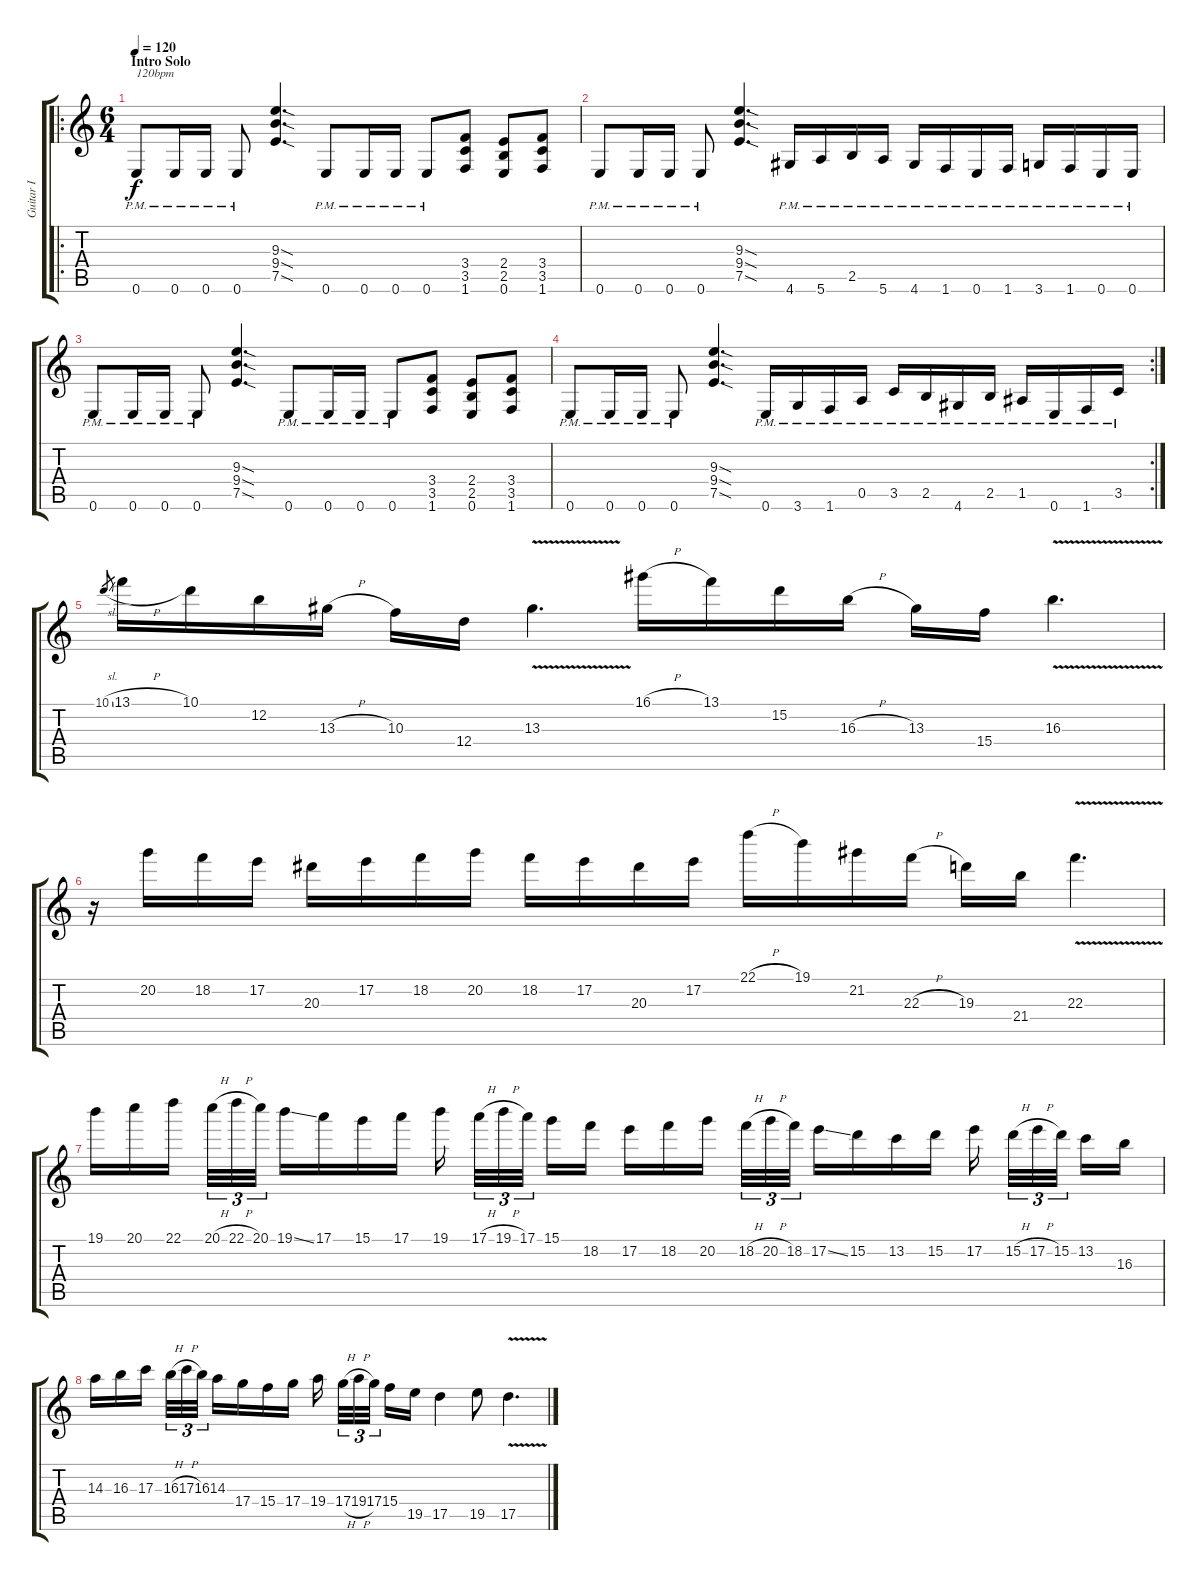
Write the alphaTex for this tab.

\track ("Guitar I" "Guitar I") {instrument distortionguitar}
\staff {score tabs}
\tuning (E4 B3 G3 D3 A2 E2) {hide}
\ro
\ts (6 4)
\section ("" "Intro Solo")
\tempo 120
\clef g2
\ks c
0.6{pm}.8{txt "120bpm" dy f instrument distortionguitar} 0.6{pm}.16 0.6{pm}.16 0.6{pm}.8 (9.3{sod} 9.4{sod} 7.5{sod}).4{d} 0.6{pm}.8 0.6{pm}.16 0.6{pm}.16 0.6{pm}.8 (3.4 3.5 1.6).8 (2.4 2.5 0.6).8 (3.4 3.5 1.6).8 |
0.6{pm}.8 0.6{pm}.16 0.6{pm}.16 0.6{pm}.8 (9.3{sod} 9.4{sod} 7.5{sod}).4{d} 4.6{pm}.16 5.6{pm}.16 2.5{pm}.16 5.6{pm}.16 4.6{pm}.16 1.6{pm}.16 0.6{pm}.16 1.6{pm}.16 3.6{pm}.16 1.6{pm}.16 0.6{pm}.16 0.6{pm}.16 |
0.6{pm}.8 0.6{pm}.16 0.6{pm}.16 0.6{pm}.8 (9.3{sod} 9.4{sod} 7.5{sod}).4{d} 0.6{pm}.8 0.6{pm}.16 0.6{pm}.16 0.6{pm}.8 (3.4 3.5 1.6).8 (2.4 2.5 0.6).8 (3.4 3.5 1.6).8 |
\rc 2
0.6{pm}.8 0.6{pm}.16 0.6{pm}.16 0.6{pm}.8 (9.3{sod} 9.4{sod} 7.5{sod}).4{d} 0.6{pm}.16 3.6{pm}.16 1.6{pm}.16 0.5{pm}.16 3.5{pm}.16 2.5{pm}.16 4.6{pm}.16 2.5{pm}.16 1.5{pm}.16 0.6{pm}.16 1.6{pm}.16 3.5{pm}.16 |
10.1{sl}.8{gr} 13.1{h}.16 10.1.16 12.2.16 13.3{h}.16 10.3.16 12.4.16 13.3{v}.4{d} 16.1{h}.16 13.1.16 15.2.16 16.3{h}.16 13.3.16 15.4.16 16.3{v}.4{d} |
r.16 20.2.16 18.2.16 17.2.16 20.3.16 17.2.16 18.2.16 20.2.16 18.2.16 17.2.16 20.3.16 17.2.16 22.1{h}.16 19.1.16 21.2.16 22.3{h}.16 19.3.16 21.4.16 22.3{v}.4{d} |
19.1.16 20.1.16 22.1.16{beam splitsecondary} 20.1{h}.32{tu (3 2)} 22.1{h}.32{tu (3 2)} 20.1.32{tu (3 2) beam splitsecondary} 19.1{ss}.16 17.1.16 15.1.16 17.1.16 19.1.16{beam splitsecondary} 17.1{h}.32{tu (3 2)} 19.1{h}.32{tu (3 2)} 17.1.32{tu (3 2) beam splitsecondary} 15.1.16 18.2.16 17.2.16 18.2.16 20.2.16{beam splitsecondary} 18.2{h}.32{tu (3 2)} 20.2{h}.32{tu (3 2)} 18.2.32{tu (3 2) beam splitsecondary} 17.2{ss}.16 15.2.16 13.2.16 15.2.16 17.2.16{beam splitsecondary} 15.2{h}.32{tu (3 2)} 17.2{h}.32{tu (3 2)} 15.2.32{tu (3 2) beam splitsecondary} 13.2.16 16.3.16 |
14.3.16 16.3.16 17.3.16{beam splitsecondary} 16.3{h}.32{tu (3 2)} 17.3{h}.32{tu (3 2)} 16.3.32{tu (3 2) beam splitsecondary} 14.3.16 17.4.16 15.4.16 17.4.16 19.4.16{beam splitsecondary} 17.4{h}.32{tu (3 2)} 19.4{h}.32{tu (3 2)} 17.4.32{tu (3 2) beam splitsecondary} 15.4.16 19.5.16 17.5.4 19.5.8 17.5{v}.4{d}
